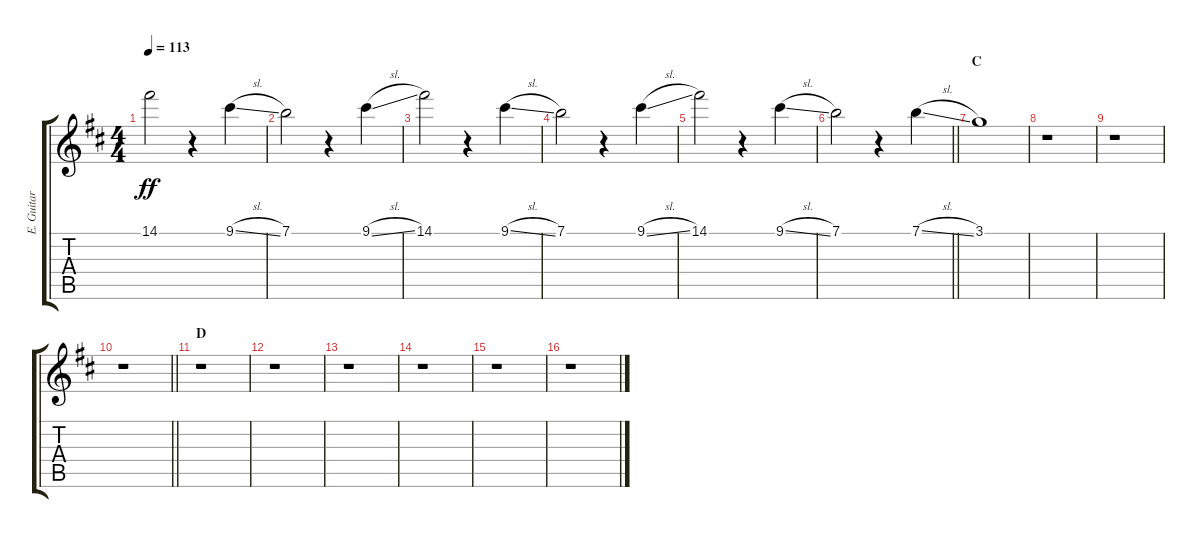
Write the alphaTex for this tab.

\track ("E. Guitar I" "E. Guitar ") {instrument electricguitarjazz}
\staff {score tabs}
\tuning (E4 B3 G3 D3 A2 E2) {hide}
\ts (4 4)
\tempo 113
\clef g2
\ks d
14.1.2{dy ff} r.4 9.1{sl}.4 |
7.1.2 r.4 9.1{sl}.4 |
14.1.2 r.4 9.1{sl}.4 |
7.1.2 r.4 9.1{sl}.4 |
14.1.2 r.4 9.1{sl}.4 |
\barLineRight lightlight
7.1.2 r.4 7.1{sl}.4 |
\section ("" "C")
3.1.1 |
r.1 |
r.1 |
\barLineRight lightlight
r.1 |
\section ("" "D")
r.1 |
r.1 |
r.1 |
r.1 |
r.1 |
r.1
